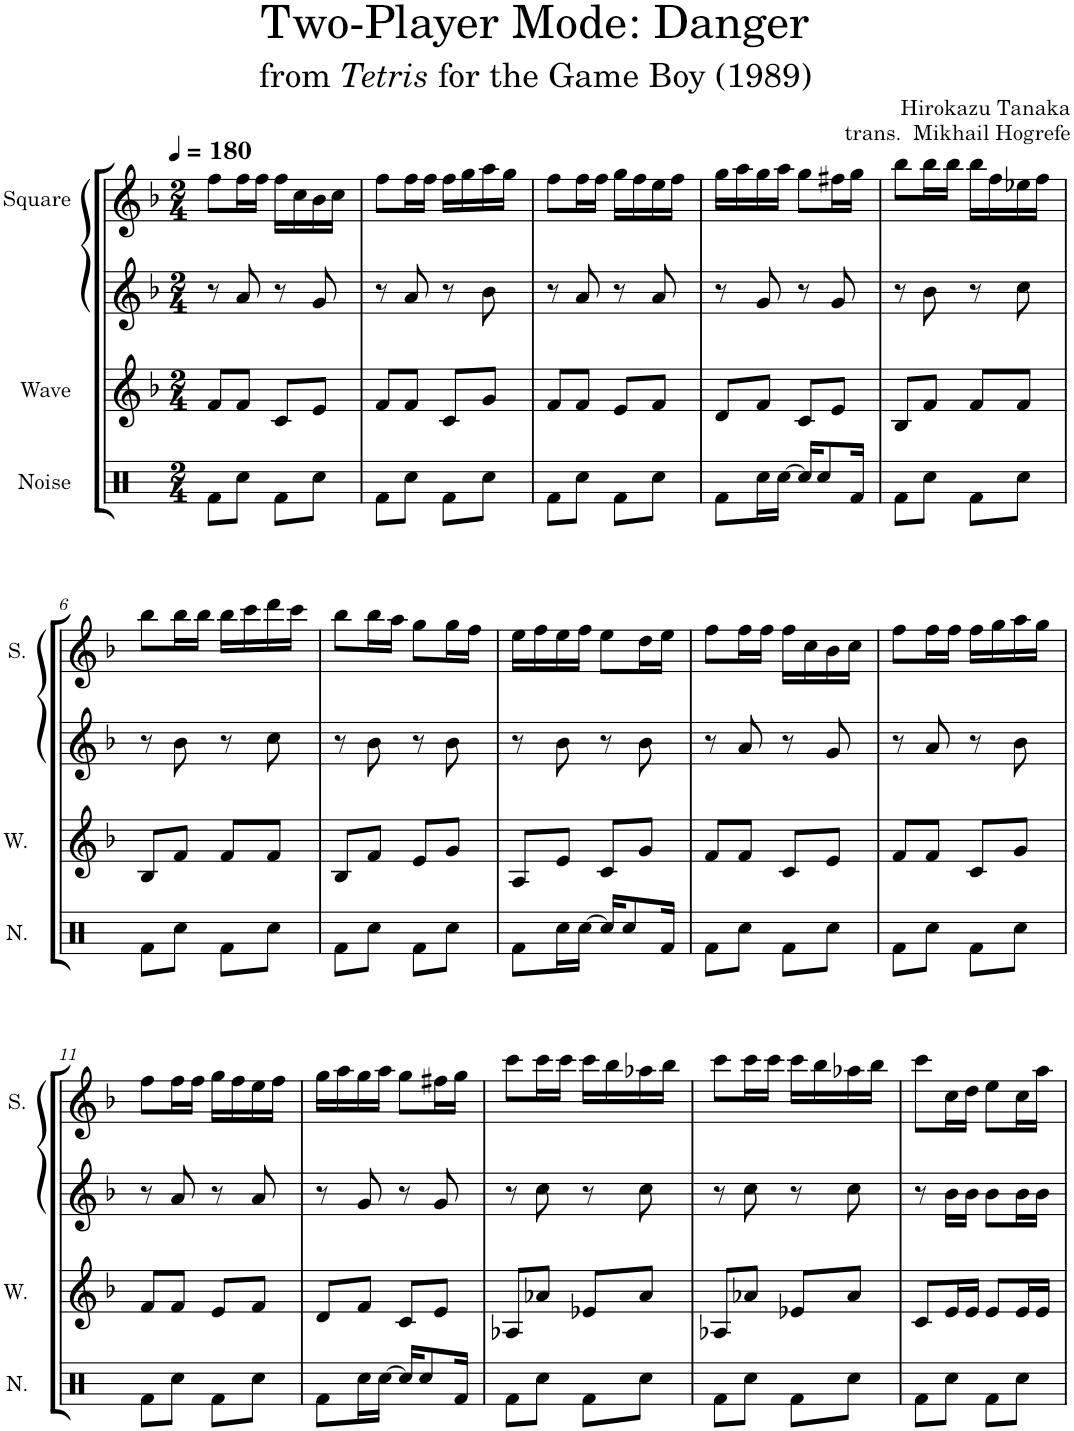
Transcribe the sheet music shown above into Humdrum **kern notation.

**kern	**kern	**kern	**kern
*part4	*part3	*part2	*part1
*staff4	*staff3	*staff2	*staff1
*I"Noise	*I"Wave	*I"Square Synthesizer	*I"Square
*I'N.	*I'W.	*	*I'S.
*clefX	*clefG2	*clefG2	*clefG2
*k[]	*k[b-]	*k[b-]	*k[b-]
*M2/4	*M2/4	*M2/4	*M2/4
*MM180	*MM180	*MM180	*MM180
=1	=1	=1	=1
8Rf\L	8f/L	8r	8ff\L
8Rcc\J	8f/J	8a/	16ff\L
.	.	.	16ff\JJ
8Rf\L	8c/L	8r	16ff\LL
.	.	.	16cc\
8Rcc\J	8e/J	8g/	16b-\
.	.	.	16cc\JJ
=2	=2	=2	=2
8Rf\L	8f/L	8r	8ff\L
8Rcc\J	8f/J	8a/	16ff\L
.	.	.	16ff\JJ
8Rf\L	8c/L	8r	16ff\LL
.	.	.	16gg\
8Rcc\J	8g/J	8b-\	16aa\
.	.	.	16gg\JJ
=3	=3	=3	=3
8Rf\L	8f/L	8r	8ff\L
8Rcc\J	8f/J	8a/	16ff\L
.	.	.	16ff\JJ
8Rf\L	8e/L	8r	16gg\LL
.	.	.	16ff\
8Rcc\J	8f/J	8a/	16ee\
.	.	.	16ff\JJ
=4	=4	=4	=4
8Rf\L	8d/L	8r	16gg\LL
.	.	.	16aa\
16Rcc\L	8f/J	8g/	16gg\
[16Rcc\JJ	.	.	16aa\JJ
16Rcc/KL]	8c/L	8r	8gg\L
8Rcc/	.	.	.
.	8e/J	8g/	16ff#X\L
16Rf/Jk	.	.	16gg\JJ
=5	=5	=5	=5
8Rf\L	8B-/L	8r	8bb-\L
8Rcc\J	8f/J	8b-\	16bb-\L
.	.	.	16bb-\JJ
8Rf\L	8f/L	8r	16bb-\LL
.	.	.	16ff\
8Rcc\J	8f/J	8cc\	16ee-X\
.	.	.	16ff\JJ
!!LO:LB:g=z
=6	=6	=6	=6
8Rf\L	8B-/L	8r	8bb-\L
8Rcc\J	8f/J	8b-\	16bb-\L
.	.	.	16bb-\JJ
8Rf\L	8f/L	8r	16bb-\LL
.	.	.	16ccc\
8Rcc\J	8f/J	8cc\	16ddd\
.	.	.	16ccc\JJ
=7	=7	=7	=7
8Rf\L	8B-/L	8r	8bb-\L
8Rcc\J	8f/J	8b-\	16bb-\L
.	.	.	16aa\JJ
8Rf\L	8e/L	8r	8gg\L
8Rcc\J	8g/J	8b-\	16gg\L
.	.	.	16ff\JJ
=8	=8	=8	=8
8Rf\L	8A/L	8r	16ee\LL
.	.	.	16ff\
16Rcc\L	8e/J	8b-\	16ee\
[16Rcc\JJ	.	.	16ff\JJ
16Rcc/KL]	8c/L	8r	8ee\L
8Rcc/	.	.	.
.	8g/J	8b-\	16dd\L
16Rf/Jk	.	.	16ee\JJ
=9	=9	=9	=9
8Rf\L	8f/L	8r	8ff\L
8Rcc\J	8f/J	8a/	16ff\L
.	.	.	16ff\JJ
8Rf\L	8c/L	8r	16ff\LL
.	.	.	16cc\
8Rcc\J	8e/J	8g/	16b-\
.	.	.	16cc\JJ
=10	=10	=10	=10
8Rf\L	8f/L	8r	8ff\L
8Rcc\J	8f/J	8a/	16ff\L
.	.	.	16ff\JJ
8Rf\L	8c/L	8r	16ff\LL
.	.	.	16gg\
8Rcc\J	8g/J	8b-\	16aa\
.	.	.	16gg\JJ
!!LO:LB:g=z
=11	=11	=11	=11
8Rf\L	8f/L	8r	8ff\L
8Rcc\J	8f/J	8a/	16ff\L
.	.	.	16ff\JJ
8Rf\L	8e/L	8r	16gg\LL
.	.	.	16ff\
8Rcc\J	8f/J	8a/	16ee\
.	.	.	16ff\JJ
=12	=12	=12	=12
8Rf\L	8d/L	8r	16gg\LL
.	.	.	16aa\
16Rcc\L	8f/J	8g/	16gg\
[16Rcc\JJ	.	.	16aa\JJ
16Rcc/KL]	8c/L	8r	8gg\L
8Rcc/	.	.	.
.	8e/J	8g/	16ff#X\L
16Rf/Jk	.	.	16gg\JJ
=13	=13	=13	=13
8Rf\L	8A-X/L	8r	8ccc\L
8Rcc\J	8a-X/J	8cc\	16ccc\L
.	.	.	16ccc\JJ
8Rf\L	8e-X/L	8r	16ccc\LL
.	.	.	16bb-\
8Rcc\J	8a-/J	8cc\	16aa-X\
.	.	.	16bb-\JJ
=14	=14	=14	=14
8Rf\L	8A-X/L	8r	8ccc\L
8Rcc\J	8a-X/J	8cc\	16ccc\L
.	.	.	16ccc\JJ
8Rf\L	8e-X/L	8r	16ccc\LL
.	.	.	16bb-\
8Rcc\J	8a-/J	8cc\	16aa-X\
.	.	.	16bb-\JJ
=15	=15	=15	=15
8Rf\L	8c/L	8r	8ccc\L
8Rcc\J	16e/L	16b-\LL	16cc\L
.	16e/JJ	16b-\JJ	16dd\JJ
8Rf\L	8e/L	8b-\L	8ee\L
8Rcc\J	16e/L	16b-\L	16cc\L
.	16e/JJ	16b-\JJ	16aa\JJ
=	=	=	=
*-	*-	*-	*-
